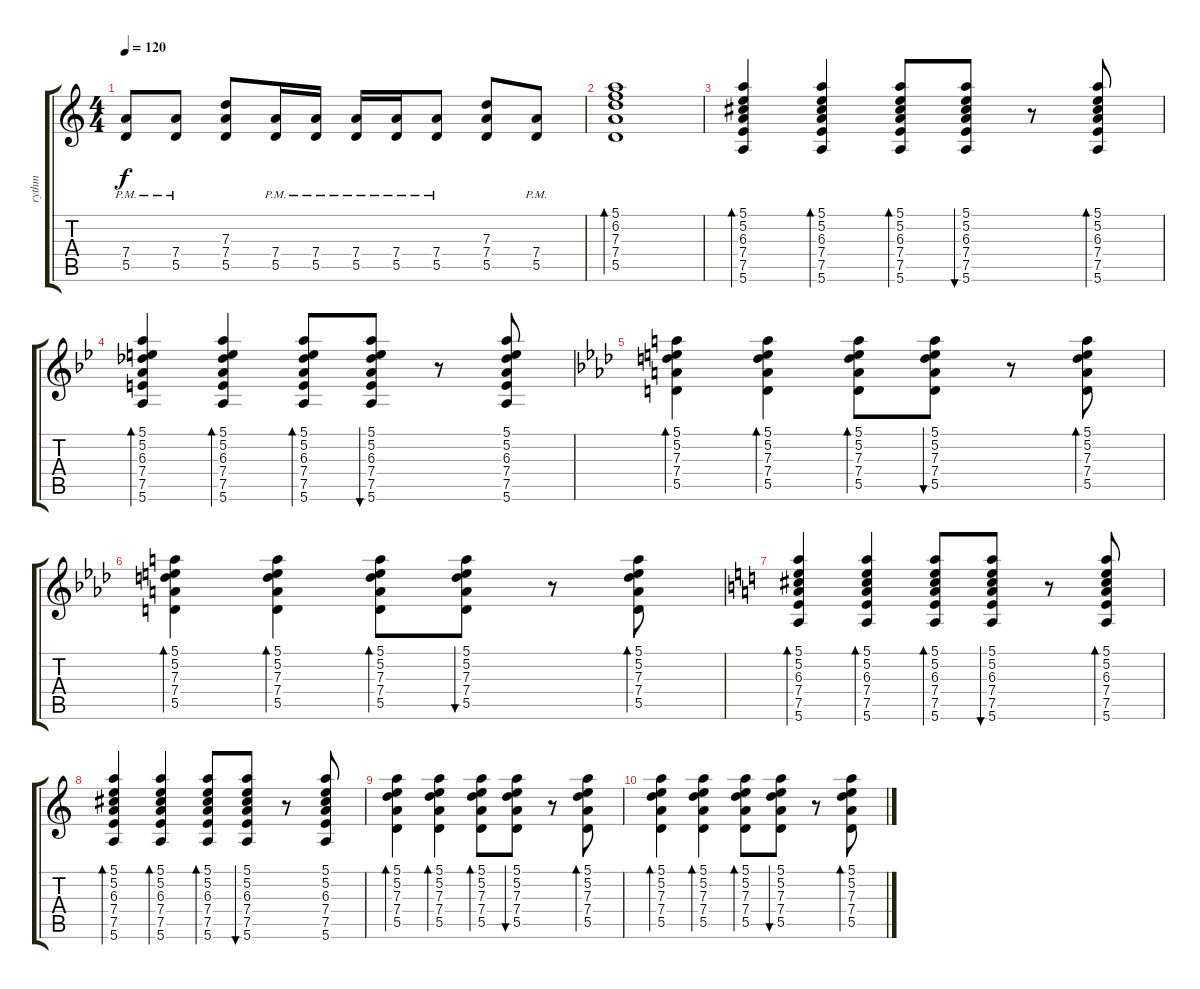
\track ("rythm" "rythm") {instrument acousticguitarsteel}
\staff {score tabs}
\tuning (E4 B3 G3 D3 A2 E2) {hide}
\ts (4 4)
\tempo 120
\clef g2
\ks c
(7.4{pm} 5.5{pm}).8{dy f volume 13} (7.4 5.5{pm}).8 (7.3 7.4 5.5).8 (7.4{pm} 5.5{pm}).16 (7.4{pm} 5.5{pm}).16 (7.4{pm} 5.5{pm}).16 (7.4{pm} 5.5{pm}).16 (7.4{pm} 5.5{pm}).8 (7.3 7.4 5.5).8 (7.4{pm} 5.5{pm}).8 |
(5.1 6.2 7.3 7.4 5.5).1{bd 120} |
(5.1 5.2 6.3 7.4 7.5 5.6).4{bd 30 volume 9 instrument acousticguitarsteel} (5.1 5.2 6.3 7.4 7.5 5.6).4{bd 30} (5.1 5.2 6.3 7.4 7.5 5.6).8{bd 30} (5.1 5.2 6.3 7.4 7.5 5.6).8{bu 30} r.8 (5.1 5.2 6.3 7.4 7.5 5.6).8{bd 30} |
\ks bb
(5.1 5.2 6.3 7.4 7.5 5.6).4{bd 30} (5.1 5.2 6.3 7.4 7.5 5.6).4{bd 30} (5.1 5.2 6.3 7.4 7.5 5.6).8{bd 30} (5.1 5.2 6.3 7.4 7.5 5.6).8{bu 30} r.8 (5.1 5.2 6.3 7.4 7.5 5.6).8 |
\ks ab
(5.1 5.2 7.3 7.4 5.5).4{bd 30} (5.1 5.2 7.3 7.4 5.5).4{bd 30} (5.1 5.2 7.3 7.4 5.5).8{bd 30} (5.1 5.2 7.3 7.4 5.5).8{bu 30} r.8 (5.1 5.2 7.3 7.4 5.5).8{bd 30} |
(5.1 5.2 7.3 7.4 5.5).4{bd 30} (5.1 5.2 7.3 7.4 5.5).4{bd 30} (5.1 5.2 7.3 7.4 5.5).8{bd 30} (5.1 5.2 7.3 7.4 5.5).8{bu 30} r.8 (5.1 5.2 7.3 7.4 5.5).8{bd 30} |
\ks c
(5.1 5.2 6.3 7.4 7.5 5.6).4{bd 30} (5.1 5.2 6.3 7.4 7.5 5.6).4{bd 30} (5.1 5.2 6.3 7.4 7.5 5.6).8{bd 30} (5.1 5.2 6.3 7.4 7.5 5.6).8{bu 30} r.8 (5.1 5.2 6.3 7.4 7.5 5.6).8{bd 30} |
(5.1 5.2 6.3 7.4 7.5 5.6).4{bd 30} (5.1 5.2 6.3 7.4 7.5 5.6).4{bd 30} (5.1 5.2 6.3 7.4 7.5 5.6).8{bd 30} (5.1 5.2 6.3 7.4 7.5 5.6).8{bu 30} r.8 (5.1 5.2 6.3 7.4 7.5 5.6).8 |
(5.1 5.2 7.3 7.4 5.5).4{bd 30} (5.1 5.2 7.3 7.4 5.5).4{bd 30} (5.1 5.2 7.3 7.4 5.5).8{bd 30} (5.1 5.2 7.3 7.4 5.5).8{bu 30} r.8 (5.1 5.2 7.3 7.4 5.5).8{bd 30} |
(5.1 5.2 7.3 7.4 5.5).4{bd 30} (5.1 5.2 7.3 7.4 5.5).4{bd 30} (5.1 5.2 7.3 7.4 5.5).8{bd 30} (5.1 5.2 7.3 7.4 5.5).8{bu 30} r.8 (5.1 5.2 7.3 7.4 5.5).8{bd 30}
